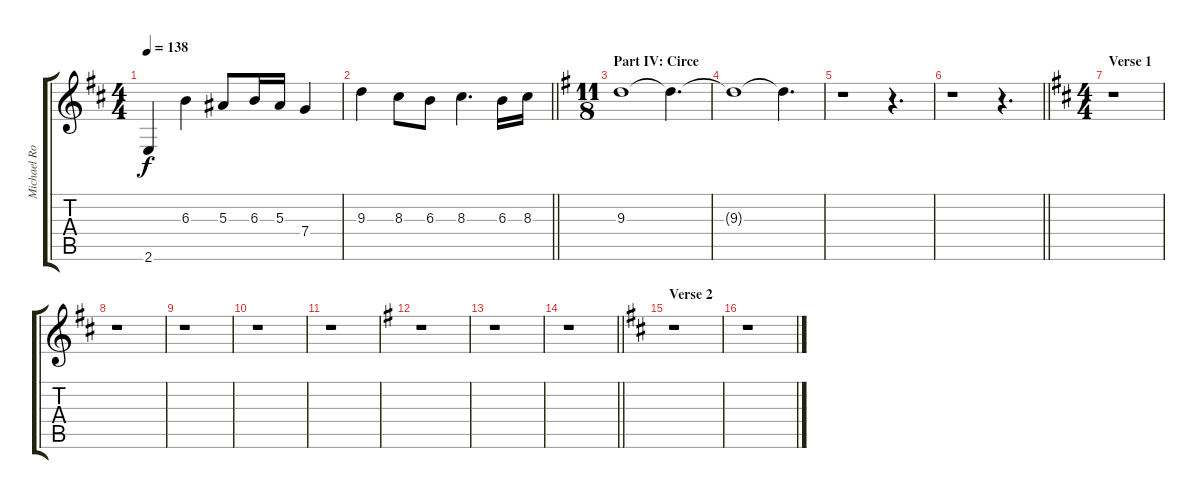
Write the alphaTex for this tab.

\track ("Michael Romeo (guitar)" "Michael Ro") {instrument distortionguitar}
\staff {score tabs}
\tuning (D4 A3 F3 C3 G2 D2) {hide}
\ts (4 4)
\tempo 138
\clef g2
\ks bminor
2.6.4{dy f} 6.3.4 5.3.8 6.3.16 5.3.16 7.4.4 |
\barLineRight lightlight
9.3.4 8.3.8 6.3.8 8.3.4{d} 6.3.16 8.3.16 |
\ts (11 8)
\section ("" "Part IV: Circe")
\ks eminor
9.3.1 9.3{t}.4{d} |
9.3{t}.1 9.3{t}.4{d} |
r.1 r.4{d} |
\barLineRight lightlight
r.1 r.4{d} |
\ts (4 4)
\section ("" "Verse 1")
\ks bminor
r.1 |
r.1 |
r.1 |
r.1 |
r.1 |
\ks eminor
r.1 |
r.1 |
\barLineRight lightlight
r.1 |
\section ("" "Verse 2")
\ks bminor
r.1 |
r.1
